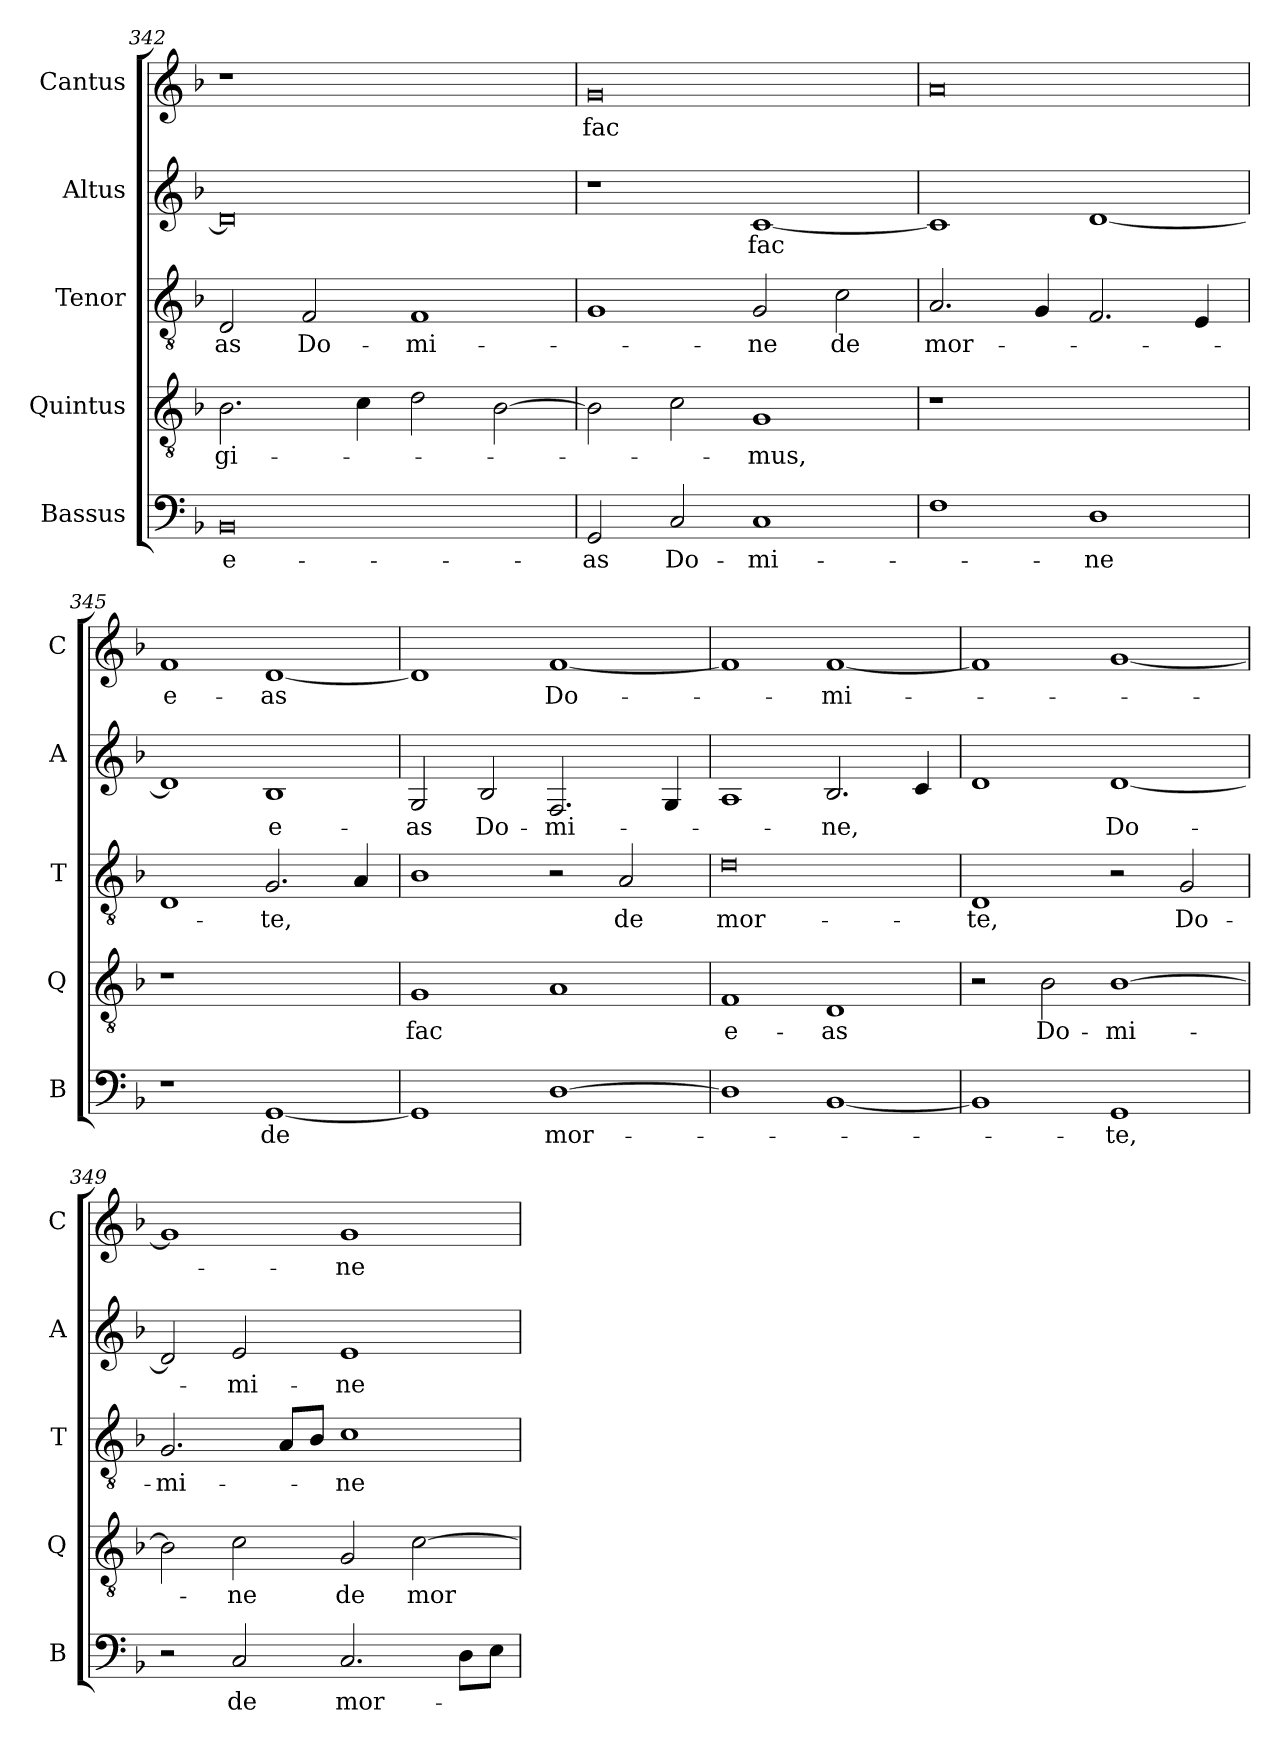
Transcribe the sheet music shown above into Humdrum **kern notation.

**kern	**text	**kern	**text	**kern	**text	**kern	**text	**kern	**text
*part5	*part5	*part4	*part4	*part3	*part3	*part2	*part2	*part1	*part1
*staff5	*staff5	*staff4	*staff4	*staff3	*staff3	*staff2	*staff2	*staff1	*staff1
*I"Bassus	*	*I"Quintus	*	*I"Tenor	*	*I"Altus	*	*I"Cantus	*
*I'B	*	*I'Q	*	*I'T	*	*I'A	*	*I'C	*
*clefF4	*	*clefGv2	*	*clefGv2	*	*clefG2	*	*clefG2	*
*k[b-]	*	*k[b-]	*	*k[b-]	*	*k[b-]	*	*k[b-]	*
*F:	*	*F:	*	*F:	*	*F:	*	*F:	*
=342	=342	=342	=342	=342	=342	=342	=342	=342	=342
!	!LO:LY:b	!	!LO:LY:b	!	!LO:LY:b	!	!	!	!
0BB-	e-	2.B-\	-gi-	2D/	-as	0d]	.	1r	.
!	!	!	!	!	!LO:LY:b	!	!	!	!
.	.	.	.	2F/	Do-	.	.	.	.
.	.	4c\	.	.	.	.	.	.	.
!	!	!	!	!	!LO:LY:b	!	!	!	!
.	.	2d\	.	1F	-mi-	.	.	1ryy	.
.	.	[2B-\	.	.	.	.	.	.	.
=343	=343	=343	=343	=343	=343	=343	=343	=343	=343
!	!LO:LY:b	!	!	!	!	!	!	!	!LO:LY:b
2GG/	-as	2B-\]	.	1G	.	1r	.	0g	fac
!	!LO:LY:b	!	!	!	!	!	!	!	!
2C/	Do-	2c\	.	.	.	.	.	.	.
!	!LO:LY:b	!	!LO:LY:b	!	!LO:LY:b	!	!LO:LY:b	!	!
1C	-mi-	1G	-mus,	2G/	-ne	[1c	fac	.	.
!	!	!	!	!	!LO:LY:b	!	!	!	!
.	.	.	.	2c\	de	.	.	.	.
!!LO:LB:g=z
=344	=344	=344	=344	=344	=344	=344	=344	=344	=344
!	!	!	!	!	!LO:LY:b	!	!	!	!
1F	.	1r	.	2.A/	mor-	1c]	.	0a	.
.	.	.	.	4G/	.	.	.	.	.
!	!LO:LY:b	!	!	!	!	!	!	!	!
1D	-ne	1ryy	.	2.F/	.	[1d	.	.	.
.	.	.	.	4E/	.	.	.	.	.
=345	=345	=345	=345	=345	=345	=345	=345	=345	=345
!	!	!	!	!	!	!	!	!	!LO:LY:b
1r	.	1r	.	1D	.	1d]	.	1f	e-
!	!LO:LY:b	!	!	!	!LO:LY:b	!	!LO:LY:b	!	!LO:LY:b
[1GG	de	1ryy	.	2.G/	-te,	1B-	e-	[1d	-as
.	.	.	.	4A/	.	.	.	.	.
=346	=346	=346	=346	=346	=346	=346	=346	=346	=346
!	!	!	!LO:LY:b	!	!	!	!LO:LY:b	!	!
1GG]	.	1G	fac	1B-	.	2G/	-as	1d]	.
!	!	!	!	!	!	!	!LO:LY:b	!	!
.	.	.	.	.	.	2B-/	Do-	.	.
!	!LO:LY:b	!	!	!	!	!	!LO:LY:b	!	!LO:LY:b
[1D	mor-	1A	.	2r	.	2.F/	-mi-	[1f	Do-
!	!	!	!	!	!LO:LY:b	!	!	!	!
.	.	.	.	2A/	de	.	.	.	.
.	.	.	.	.	.	4G/	.	.	.
=347	=347	=347	=347	=347	=347	=347	=347	=347	=347
!	!	!	!LO:LY:b	!	!LO:LY:b	!	!	!	!
1D]	.	1F	e-	0d	mor-	1A	.	1f]	.
!	!	!	!LO:LY:b	!	!	!	!LO:LY:b	!	!LO:LY:b
[1BB-	.	1D	-as	.	.	2.B-/	-ne,	[1f	-mi-
.	.	.	.	.	.	4c/	.	.	.
=348	=348	=348	=348	=348	=348	=348	=348	=348	=348
!	!	!	!	!	!LO:LY:b	!	!	!	!
1BB-]	.	2r	.	1D	-te,	1d	.	1f]	.
!	!	!	!LO:LY:b	!	!	!	!	!	!
.	.	2B-\	Do-	.	.	.	.	.	.
!	!LO:LY:b	!	!LO:LY:b	!	!	!	!LO:LY:b	!	!
1GG	-te,	[1B-	-mi-	2r	.	[1d	Do-	[1g	.
!	!	!	!	!	!LO:LY:b	!	!	!	!
.	.	.	.	2G/	Do-	.	.	.	.
=349	=349	=349	=349	=349	=349	=349	=349	=349	=349
!	!	!	!	!	!LO:LY:b	!	!	!	!
2r	.	2B-\]	.	2.G/	-mi-	2d/]	.	1g]	.
!	!LO:LY:b	!	!LO:LY:b	!	!	!	!LO:LY:b	!	!
2C/	de	2c\	-ne	.	.	2e/	-mi-	.	.
.	.	.	.	8A/L	.	.	.	.	.
.	.	.	.	8B-/J	.	.	.	.	.
!	!LO:LY:b	!	!LO:LY:b	!	!LO:LY:b	!	!LO:LY:b	!	!LO:LY:b
2.C/	mor-	2G/	de	1c	-ne	1e	-ne	1g	-ne
!	!	!	!LO:LY:b	!	!	!	!	!	!
.	.	[2c\	mor-	.	.	.	.	.	.
8D\L	.	.	.	.	.	.	.	.	.
8E\J	.	.	.	.	.	.	.	.	.
=	=	=	=	=	=	=	=	=	=
*-	*-	*-	*-	*-	*-	*-	*-	*-	*-
